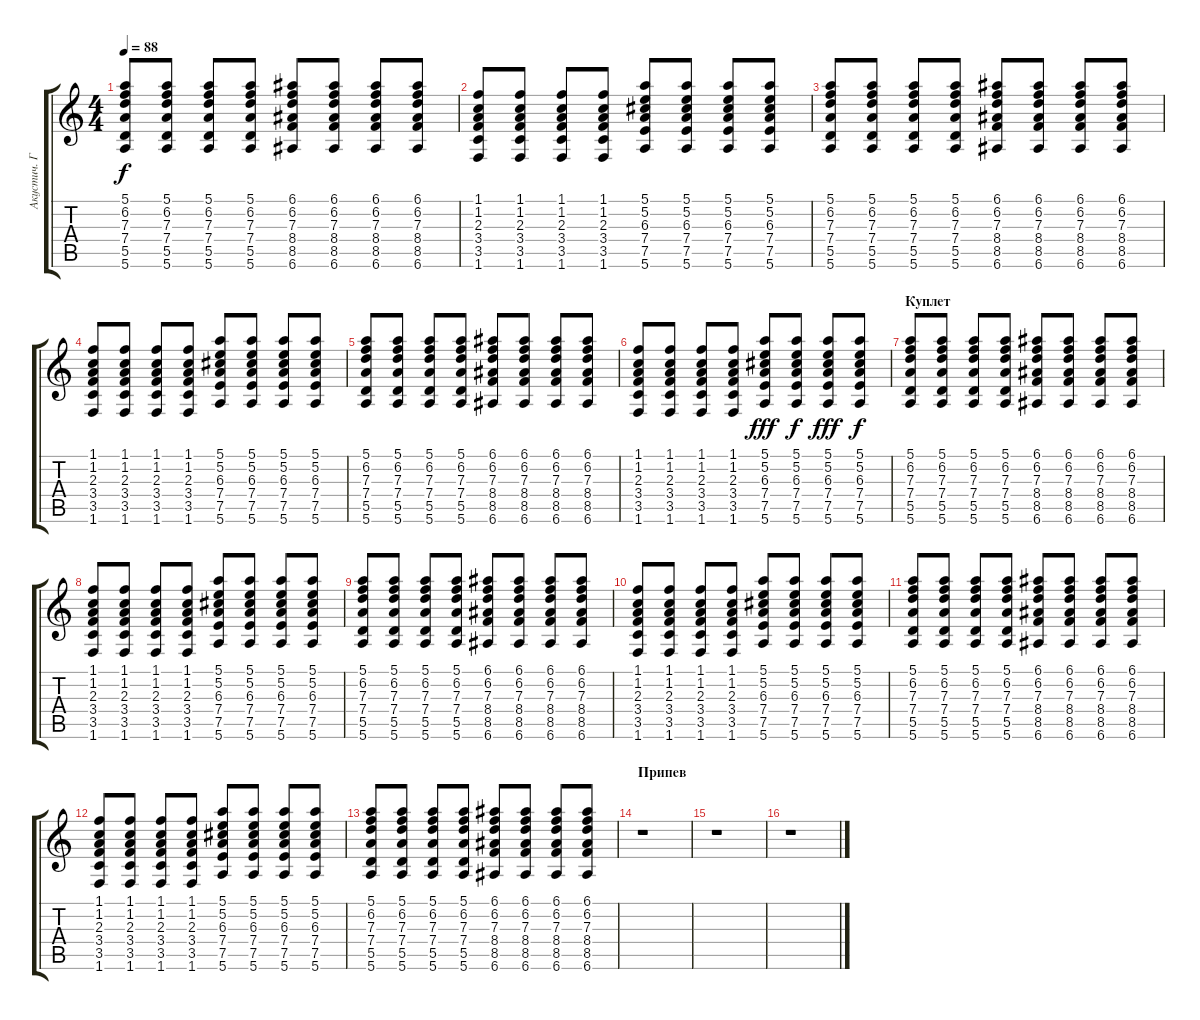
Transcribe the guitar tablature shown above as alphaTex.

\track ("Акустич. Гитара" "Акустич. Г") {instrument acousticguitarsteel}
\staff {score tabs}
\tuning (E4 B3 G3 D3 A2 E2) {hide}
\ts (4 4)
\tempo 88
\clef g2
\ks c
(5.1 6.2 7.3 7.4 5.5 5.6).8{dy f} (5.1 6.2 7.3 7.4 5.5 5.6).8 (5.1 6.2 7.3 7.4 5.5 5.6).8 (5.1 6.2 7.3 7.4 5.5 5.6).8 (6.1 6.2 7.3 8.4 8.5 6.6).8 (6.1 6.2 7.3 8.4 8.5 6.6).8 (6.1 6.2 7.3 8.4 8.5 6.6).8 (6.1 6.2 7.3 8.4 8.5 6.6).8 |
(1.1 1.2 2.3 3.4 3.5 1.6).8 (1.1 1.2 2.3 3.4 3.5 1.6).8 (1.1 1.2 2.3 3.4 3.5 1.6).8 (1.1 1.2 2.3 3.4 3.5 1.6).8 (5.1 5.2 6.3 7.4 7.5 5.6).8 (5.1 5.2 6.3 7.4 7.5 5.6).8 (5.1 5.2 6.3 7.4 7.5 5.6).8 (5.1 5.2 6.3 7.4 7.5 5.6).8 |
(5.1 6.2 7.3 7.4 5.5 5.6).8 (5.1 6.2 7.3 7.4 5.5 5.6).8 (5.1 6.2 7.3 7.4 5.5 5.6).8 (5.1 6.2 7.3 7.4 5.5 5.6).8 (6.1 6.2 7.3 8.4 8.5 6.6).8 (6.1 6.2 7.3 8.4 8.5 6.6).8 (6.1 6.2 7.3 8.4 8.5 6.6).8 (6.1 6.2 7.3 8.4 8.5 6.6).8 |
(1.1 1.2 2.3 3.4 3.5 1.6).8 (1.1 1.2 2.3 3.4 3.5 1.6).8 (1.1 1.2 2.3 3.4 3.5 1.6).8 (1.1 1.2 2.3 3.4 3.5 1.6).8 (5.1 5.2 6.3 7.4 7.5 5.6).8 (5.1 5.2 6.3 7.4 7.5 5.6).8 (5.1 5.2 6.3 7.4 7.5 5.6).8 (5.1 5.2 6.3 7.4 7.5 5.6).8 |
(5.1 6.2 7.3 7.4 5.5 5.6).8 (5.1 6.2 7.3 7.4 5.5 5.6).8 (5.1 6.2 7.3 7.4 5.5 5.6).8 (5.1 6.2 7.3 7.4 5.5 5.6).8 (6.1 6.2 7.3 8.4 8.5 6.6).8 (6.1 6.2 7.3 8.4 8.5 6.6).8 (6.1 6.2 7.3 8.4 8.5 6.6).8 (6.1 6.2 7.3 8.4 8.5 6.6).8 |
(1.1 1.2 2.3 3.4 3.5 1.6).8 (1.1 1.2 2.3 3.4 3.5 1.6).8 (1.1 1.2 2.3 3.4 3.5 1.6).8 (1.1 1.2 2.3 3.4 3.5 1.6).8 (5.1 5.2 6.3 7.4 7.5 5.6).8{dy fff} (5.1 5.2 6.3 7.4 7.5 5.6).8{dy f} (5.1 5.2 6.3 7.4 7.5 5.6).8{dy fff} (5.1 5.2 6.3 7.4 7.5 5.6).8{dy f} |
\section ("" "Куплет")
(5.1 6.2 7.3 7.4 5.5 5.6).8 (5.1 6.2 7.3 7.4 5.5 5.6).8 (5.1 6.2 7.3 7.4 5.5 5.6).8 (5.1 6.2 7.3 7.4 5.5 5.6).8 (6.1 6.2 7.3 8.4 8.5 6.6).8 (6.1 6.2 7.3 8.4 8.5 6.6).8 (6.1 6.2 7.3 8.4 8.5 6.6).8 (6.1 6.2 7.3 8.4 8.5 6.6).8 |
(1.1 1.2 2.3 3.4 3.5 1.6).8 (1.1 1.2 2.3 3.4 3.5 1.6).8 (1.1 1.2 2.3 3.4 3.5 1.6).8 (1.1 1.2 2.3 3.4 3.5 1.6).8 (5.1 5.2 6.3 7.4 7.5 5.6).8 (5.1 5.2 6.3 7.4 7.5 5.6).8 (5.1 5.2 6.3 7.4 7.5 5.6).8 (5.1 5.2 6.3 7.4 7.5 5.6).8 |
(5.1 6.2 7.3 7.4 5.5 5.6).8 (5.1 6.2 7.3 7.4 5.5 5.6).8 (5.1 6.2 7.3 7.4 5.5 5.6).8 (5.1 6.2 7.3 7.4 5.5 5.6).8 (6.1 6.2 7.3 8.4 8.5 6.6).8 (6.1 6.2 7.3 8.4 8.5 6.6).8 (6.1 6.2 7.3 8.4 8.5 6.6).8 (6.1 6.2 7.3 8.4 8.5 6.6).8 |
(1.1 1.2 2.3 3.4 3.5 1.6).8 (1.1 1.2 2.3 3.4 3.5 1.6).8 (1.1 1.2 2.3 3.4 3.5 1.6).8 (1.1 1.2 2.3 3.4 3.5 1.6).8 (5.1 5.2 6.3 7.4 7.5 5.6).8 (5.1 5.2 6.3 7.4 7.5 5.6).8 (5.1 5.2 6.3 7.4 7.5 5.6).8 (5.1 5.2 6.3 7.4 7.5 5.6).8 |
(5.1 6.2 7.3 7.4 5.5 5.6).8 (5.1 6.2 7.3 7.4 5.5 5.6).8 (5.1 6.2 7.3 7.4 5.5 5.6).8 (5.1 6.2 7.3 7.4 5.5 5.6).8 (6.1 6.2 7.3 8.4 8.5 6.6).8 (6.1 6.2 7.3 8.4 8.5 6.6).8 (6.1 6.2 7.3 8.4 8.5 6.6).8 (6.1 6.2 7.3 8.4 8.5 6.6).8 |
(1.1 1.2 2.3 3.4 3.5 1.6).8 (1.1 1.2 2.3 3.4 3.5 1.6).8 (1.1 1.2 2.3 3.4 3.5 1.6).8 (1.1 1.2 2.3 3.4 3.5 1.6).8 (5.1 5.2 6.3 7.4 7.5 5.6).8 (5.1 5.2 6.3 7.4 7.5 5.6).8 (5.1 5.2 6.3 7.4 7.5 5.6).8 (5.1 5.2 6.3 7.4 7.5 5.6).8 |
(5.1 6.2 7.3 7.4 5.5 5.6).8 (5.1 6.2 7.3 7.4 5.5 5.6).8 (5.1 6.2 7.3 7.4 5.5 5.6).8 (5.1 6.2 7.3 7.4 5.5 5.6).8 (6.1 6.2 7.3 8.4 8.5 6.6).8 (6.1 6.2 7.3 8.4 8.5 6.6).8 (6.1 6.2 7.3 8.4 8.5 6.6).8 (6.1 6.2 7.3 8.4 8.5 6.6).8 |
\section ("" "Припев")
r.1 |
r.1 |
r.1
